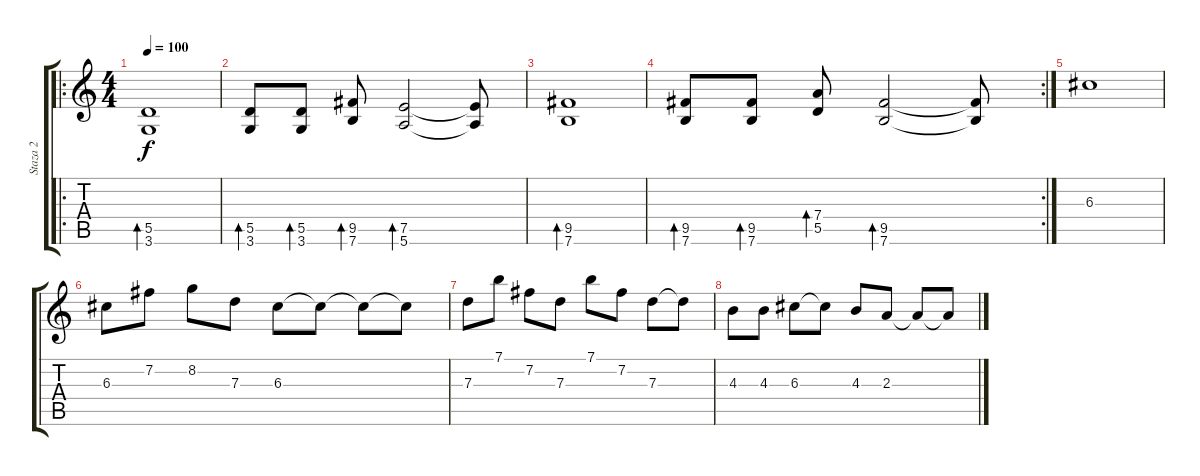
\track ("Staza 2" "Staza 2") {instrument acousticguitarsteel}
\staff {score tabs}
\tuning (E4 B3 G3 D3 A2 E2) {hide}
\ro
\ts (4 4)
\tempo 100
\clef g2
\ks c
(5.5 3.6).1{bd 120 dy f instrument acousticguitarsteel} |
(5.5 3.6).8{bd 120} (5.5 3.6).8{bd 120} (9.5 7.6).8{bd 120} (7.5 5.6).2{bd 120} (7.5{t} 5.6{t}).8 |
(9.5 7.6).1{bd 120} |
\rc 2
(9.5 7.6).8{bd 120} (9.5 7.6).8{bd 120} (7.4 5.5).8{bd 120} (9.5 7.6).2{bd 120} (9.5{t} 7.6{t}).8 |
6.3.1 |
6.3.8 7.2.8 8.2.8 7.3.8 6.3.8 6.3{t}.8 6.3{t}.8 6.3{t}.8 |
7.3.8 7.1.8 7.2.8 7.3.8 7.1.8 7.2.8 7.3.8 7.3{t}.8 |
4.3.8 4.3.8 6.3.8 6.3{t}.8 4.3.8 2.3.8 2.3{t}.8 2.3{t}.8
